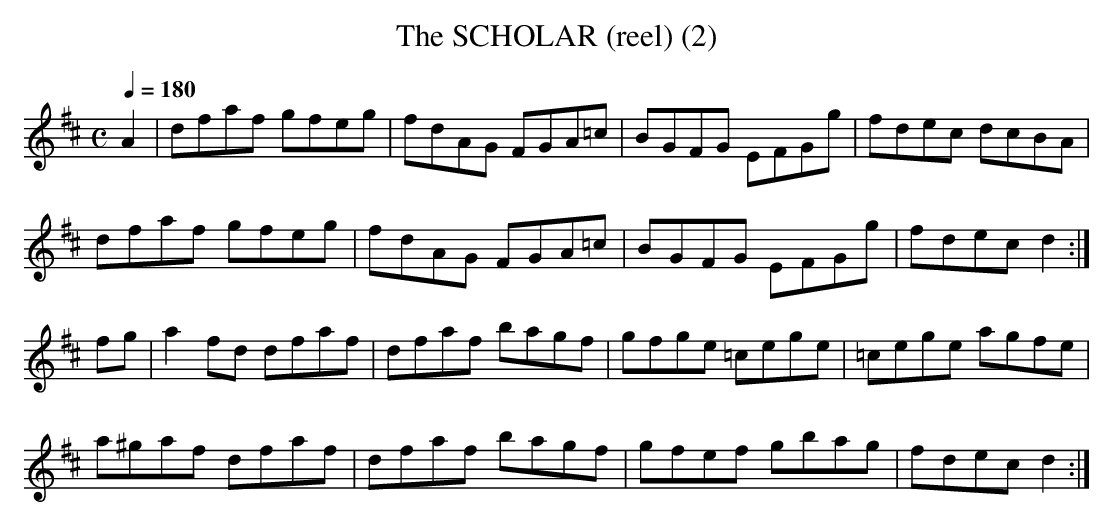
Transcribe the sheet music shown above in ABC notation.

X:1
T:SCHOLAR (reel) (2), The
Q:1/4=180
M:C
L:1/8
K:D
A2|dfaf gfeg|fdAG FGA=c|BGFG EFGg|fdec dcBA|
dfaf gfeg|fdAG FGA=c|BGFG EFGg|fdec d2:|
fg|a2fd dfaf|dfaf bagf|gfge =cege|=cege agfe|
a^gaf dfaf|dfaf bagf|gfef gbag|fdec d2:|
